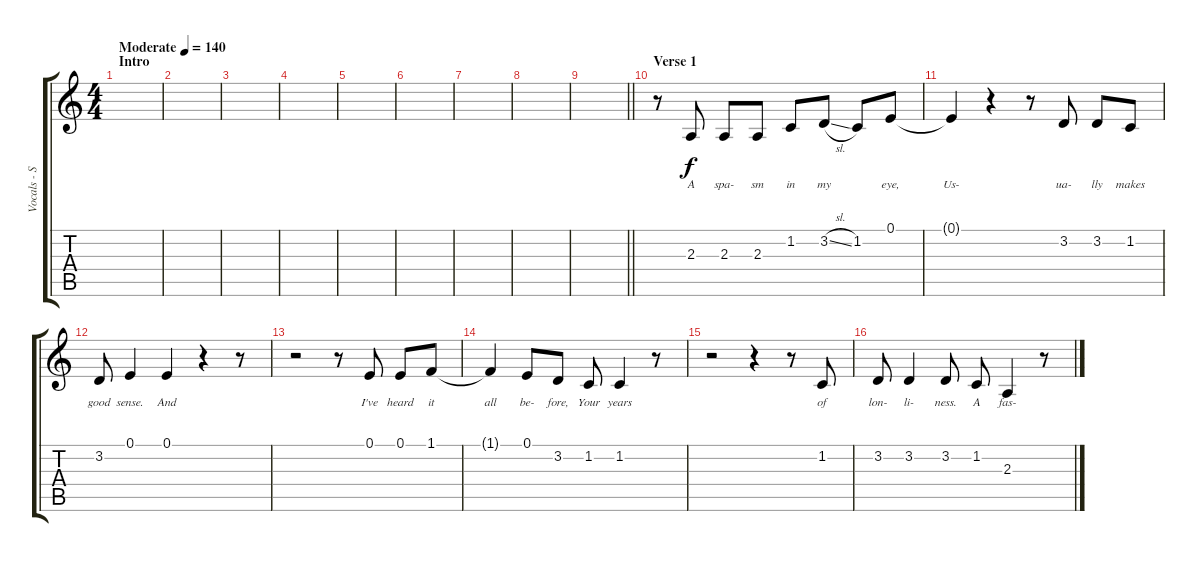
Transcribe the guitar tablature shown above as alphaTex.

\track ("Vocals - Simon Neil" "Vocals - S") {instrument altosax}
\staff {score tabs}
\tuning (E4 B3 G3 D3 A2 E2) {hide}
\ts (4 4)
\section ("" "Intro")
\tempo (140 "Moderate")
\clef g2
\ks c
|
|
|
|
|
|
|
|
\barLineRight lightlight
|
\section ("" "Verse 1")
r.8 2.3.8{lyrics (0 "A") lyrics (1 "") lyrics (2 "") lyrics (3 "") lyrics (4 "")} 2.3.8{lyrics (0 "spa-") lyrics (1 "") lyrics (2 "") lyrics (3 "") lyrics (4 "")} 2.3.8{lyrics (0 "sm") lyrics (1 "") lyrics (2 "") lyrics (3 "") lyrics (4 "")} 1.2.8{lyrics (0 "in") lyrics (1 "") lyrics (2 "") lyrics (3 "") lyrics (4 "")} 3.2{sl}.8{lyrics (0 "my") lyrics (1 "") lyrics (2 "") lyrics (3 "") lyrics (4 "")} 1.2.8{lyrics (0 "") lyrics (1 "") lyrics (2 "") lyrics (3 "") lyrics (4 "")} 0.1.8{lyrics (0 "eye,") lyrics (1 "") lyrics (2 "") lyrics (3 "") lyrics (4 "")} |
0.1{t}.4{lyrics (0 "Us-") lyrics (1 "") lyrics (2 "") lyrics (3 "") lyrics (4 "")} r.4 r.8 3.2.8{lyrics (0 "ua-") lyrics (1 "") lyrics (2 "") lyrics (3 "") lyrics (4 "")} 3.2.8{lyrics (0 "lly") lyrics (1 "") lyrics (2 "") lyrics (3 "") lyrics (4 "")} 1.2.8{lyrics (0 "makes") lyrics (1 "") lyrics (2 "") lyrics (3 "") lyrics (4 "")} |
3.2.8{lyrics (0 "good") lyrics (1 "") lyrics (2 "") lyrics (3 "") lyrics (4 "")} 0.1.4{lyrics (0 "sense.") lyrics (1 "") lyrics (2 "") lyrics (3 "") lyrics (4 "")} 0.1.4{lyrics (0 "And") lyrics (1 "") lyrics (2 "") lyrics (3 "") lyrics (4 "")} r.4 r.8 |
r.2 r.8 0.1.8{lyrics (0 "I've") lyrics (1 "") lyrics (2 "") lyrics (3 "") lyrics (4 "")} 0.1.8{lyrics (0 "heard") lyrics (1 "") lyrics (2 "") lyrics (3 "") lyrics (4 "")} 1.1.8{lyrics (0 "it") lyrics (1 "") lyrics (2 "") lyrics (3 "") lyrics (4 "")} |
1.1{t}.4{lyrics (0 "all") lyrics (1 "") lyrics (2 "") lyrics (3 "") lyrics (4 "")} 0.1.8{lyrics (0 "be-") lyrics (1 "") lyrics (2 "") lyrics (3 "") lyrics (4 "")} 3.2.8{lyrics (0 "fore,") lyrics (1 "") lyrics (2 "") lyrics (3 "") lyrics (4 "")} 1.2.8{lyrics (0 "Your") lyrics (1 "") lyrics (2 "") lyrics (3 "") lyrics (4 "")} 1.2.4{lyrics (0 "years") lyrics (1 "") lyrics (2 "") lyrics (3 "") lyrics (4 "")} r.8 |
r.2 r.4 r.8 1.2.8{lyrics (0 "of") lyrics (1 "") lyrics (2 "") lyrics (3 "") lyrics (4 "")} |
3.2.8{lyrics (0 "lon-") lyrics (1 "") lyrics (2 "") lyrics (3 "") lyrics (4 "")} 3.2.4{lyrics (0 "li-") lyrics (1 "") lyrics (2 "") lyrics (3 "") lyrics (4 "")} 3.2.8{lyrics (0 "ness.") lyrics (1 "") lyrics (2 "") lyrics (3 "") lyrics (4 "")} 1.2.8{lyrics (0 "A") lyrics (1 "") lyrics (2 "") lyrics (3 "") lyrics (4 "")} 2.3.4{lyrics (0 "fas-") lyrics (1 "") lyrics (2 "") lyrics (3 "") lyrics (4 "")} r.8
